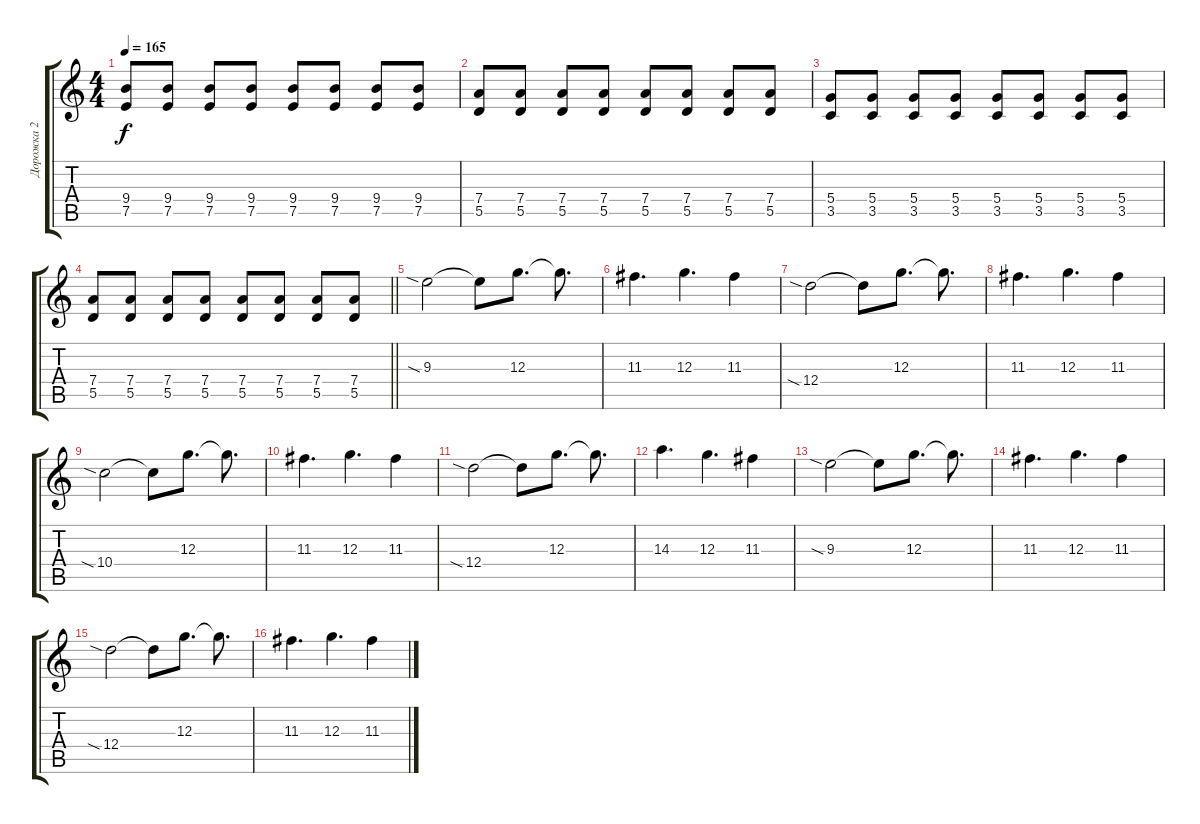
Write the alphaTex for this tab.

\track ("Дорожка 2" "Дорожка 2") {instrument overdrivenguitar}
\staff {score tabs}
\tuning (E4 B3 G3 D3 A2 E2) {hide}
\ts (4 4)
\tempo 165
\clef g2
\ks c
(9.4 7.5).8{dy f} (9.4 7.5).8 (9.4 7.5).8 (9.4 7.5).8 (9.4 7.5).8 (9.4 7.5).8 (9.4 7.5).8 (9.4 7.5).8 |
(7.4 5.5).8 (7.4 5.5).8 (7.4 5.5).8 (7.4 5.5).8 (7.4 5.5).8 (7.4 5.5).8 (7.4 5.5).8 (7.4 5.5).8 |
(5.4 3.5).8 (5.4 3.5).8 (5.4 3.5).8 (5.4 3.5).8 (5.4 3.5).8 (5.4 3.5).8 (5.4 3.5).8 (5.4 3.5).8 |
\barLineRight lightlight
(7.4 5.5).8 (7.4 5.5).8 (7.4 5.5).8 (7.4 5.5).8 (7.4 5.5).8 (7.4 5.5).8 (7.4 5.5).8 (7.4 5.5).8 |
9.3{sia}.2 9.3{t}.8 12.3.8{d} 12.3{t}.8{d} |
11.3.4{d} 12.3.4{d} 11.3.4 |
12.4{sia}.2 12.4{t}.8 12.3.8{d} 12.3{t}.8{d} |
11.3.4{d} 12.3.4{d} 11.3.4 |
10.4{sia}.2 10.4{t}.8 12.3.8{d} 12.3{t}.8{d} |
11.3.4{d} 12.3.4{d} 11.3.4 |
12.4{sia}.2 12.4{t}.8 12.3.8{d} 12.3{t}.8{d} |
14.3.4{d} 12.3.4{d} 11.3.4 |
9.3{sia}.2 9.3{t}.8 12.3.8{d} 12.3{t}.8{d} |
11.3.4{d} 12.3.4{d} 11.3.4 |
12.4{sia}.2 12.4{t}.8 12.3.8{d} 12.3{t}.8{d} |
11.3.4{d} 12.3.4{d} 11.3.4
